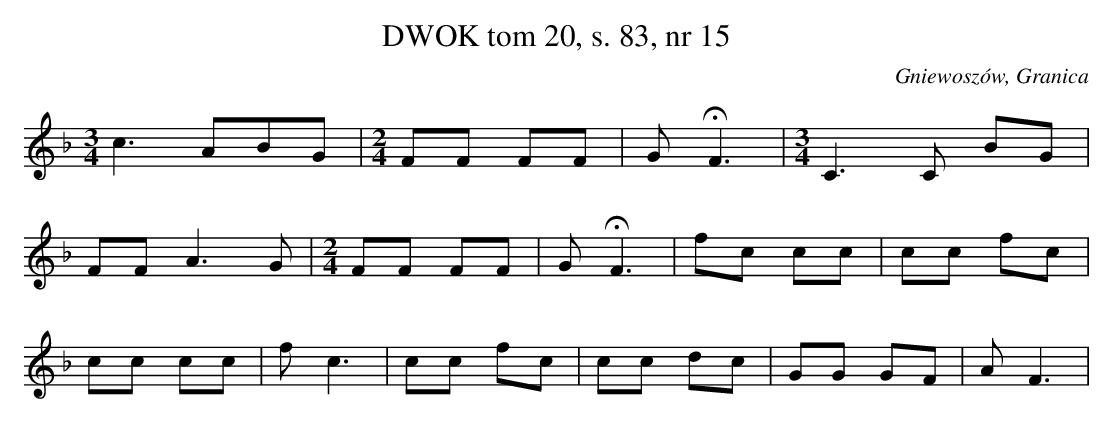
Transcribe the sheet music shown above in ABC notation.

X:1
T: DWOK tom 20, s. 83, nr 15
O:Gniewoszów, Granica
L:1/8
M:3/4
K:F
c3ABG |\
M:2/4
FF FF|GHF3|\
M:3/4
C3C BG|
FF A3G|\
M:2/4
FF FF|G HF3|fc cc|cc fc|
cc cc|f c3|cc fc|cc dc|GG GF|AF3|
